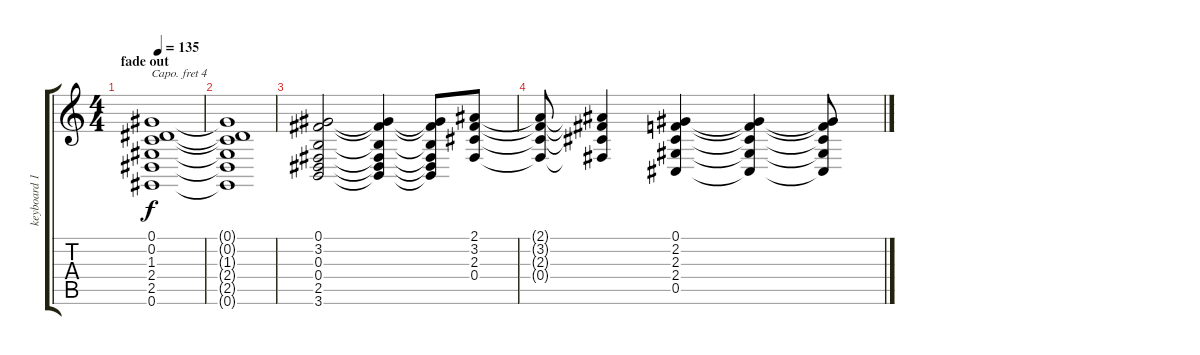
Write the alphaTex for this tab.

\track ("keyboard 1" "keyboard 1") {instrument stringensemble1}
\staff {score tabs}
\capo 4
\tuning (E4 B3 G3 D3 A2 E2) {hide}
\ts (4 4)
\section ("" "fade out")
\tempo 135
\clef g2
\ks c
(0.1 0.2 1.3 2.4 2.5 0.6).1{dy f volume 1} |
(0.1{t} 0.2{t} 1.3{t} 2.4{t} 2.5{t} 0.6{t}).1 |
(0.1 3.2 0.3 0.4 2.5 3.6).2 (0.1{t} 3.2{t} 0.3{t} 0.4{t} 2.5{t} 3.6{t}).4 (0.1{t} 3.2{t} 0.3{t} 0.4{t} 2.5{t} 3.6{t}).8 (2.1 3.2 2.3 0.4).8 |
(2.1{t} 3.2{t} 2.3{t} 0.4{t}).8 (2.1{t} 3.2{t} 2.3{t} 0.4{t}).4 (0.1 2.2 2.3 2.4 0.5).4 (0.1{t} 2.2{t} 2.3{t} 2.4{t} 0.5{t}).4 (0.1{t} 2.2{t} 2.3{t} 2.4{t} 0.5{t}).8
